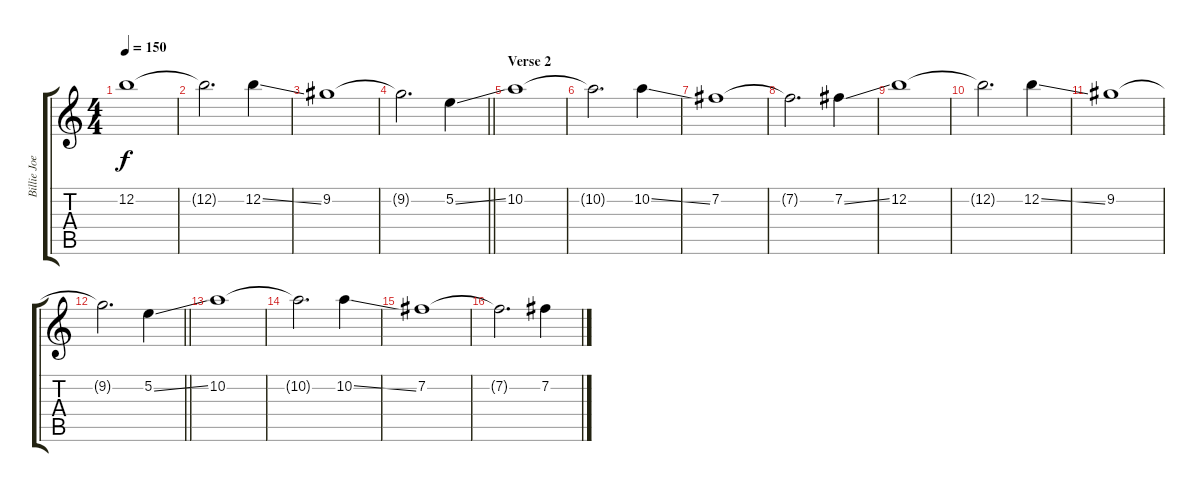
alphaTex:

\track ("Billie Joe Armstrong (Solo Guitar)" "Billie Joe") {instrument distortionguitar}
\staff {score tabs}
\tuning (E4 B3 G3 D3 A2 E2) {hide}
\ts (4 4)
\tempo 150
\clef g2
\ks c
12.2.1{dy f} |
12.2{t}.2{d} 12.2{ss}.4 |
9.2.1 |
\barLineRight lightlight
9.2{t}.2{d} 5.2{ss}.4 |
\section ("" "Verse 2")
10.2.1 |
10.2{t}.2{d} 10.2{ss}.4 |
7.2.1 |
7.2{t}.2{d} 7.2{ss}.4 |
12.2.1 |
12.2{t}.2{d} 12.2{ss}.4 |
9.2.1 |
\barLineRight lightlight
9.2{t}.2{d} 5.2{ss}.4 |
10.2.1 |
10.2{t}.2{d} 10.2{ss}.4 |
7.2.1 |
7.2{t}.2{d} 7.2{ss}.4
